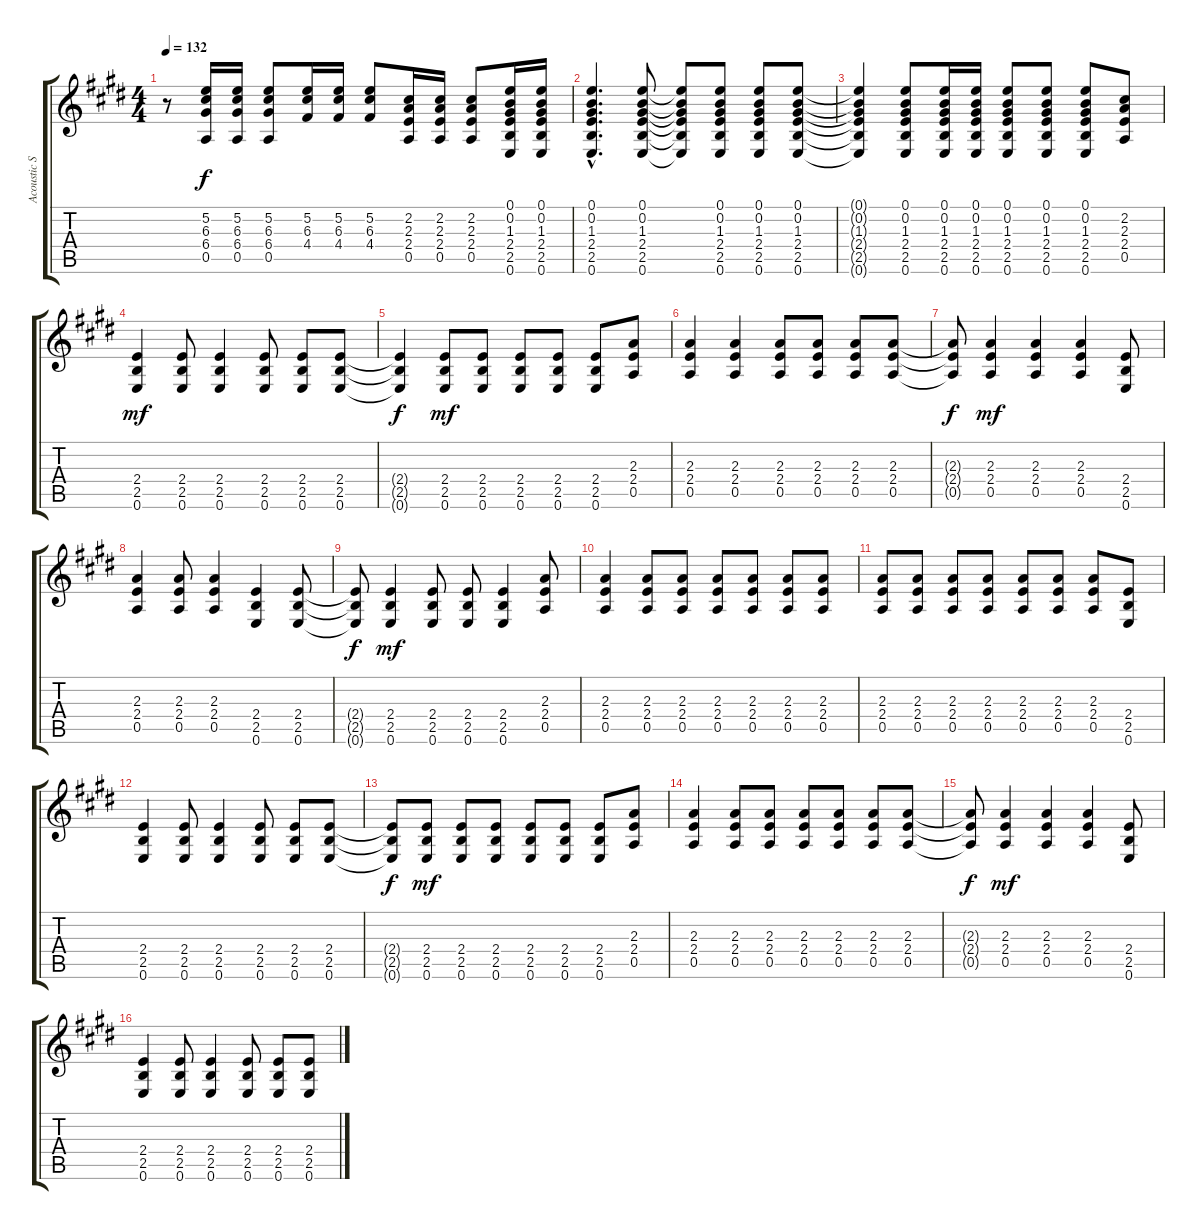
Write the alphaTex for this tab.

\track ("Acoustic Strumming [Guitar V]" "Acoustic S") {instrument acousticguitarsteel}
\staff {score tabs}
\tuning (E4 B3 G3 D3 A2 E2) {hide}
\ts (4 4)
\tempo 132
\clef g2
\ks e
r.8{dy f} (5.2 6.3 6.4 0.5).16 (5.2 6.3 6.4 0.5).16 (5.2 6.3 6.4 0.5).8 (5.2 6.3 4.4).16 (5.2 6.3 4.4).16 (5.2 6.3 4.4).8 (2.2 2.3 2.4 0.5).16 (2.2 2.3 2.4 0.5).16 (2.2 2.3 2.4 0.5).8 (0.1 0.2 1.3 2.4 2.5 0.6).16 (0.1 0.2 1.3 2.4 2.5 0.6).16 |
(0.1{hac} 0.2{hac} 1.3{hac} 2.4{hac} 2.5{hac} 0.6{hac}).4{d} (0.1 0.2 1.3 2.4 2.5 0.6).8 (0.1{t} 0.2{t} 1.3{t} 2.4{t} 2.5{t} 0.6{t}).8 (0.1 0.2 1.3 2.4 2.5 0.6).8 (0.1 0.2 1.3 2.4 2.5 0.6).8 (0.1 0.2 1.3 2.4 2.5 0.6).8 |
(0.1{t} 0.2{t} 1.3{t} 2.4{t} 2.5{t} 0.6{t}).4 (0.1 0.2 1.3 2.4 2.5 0.6).8 (0.1 0.2 1.3 2.4 2.5 0.6).16 (0.1 0.2 1.3 2.4 2.5 0.6).16 (0.1 0.2 1.3 2.4 2.5 0.6).8 (0.1 0.2 1.3 2.4 2.5 0.6).8 (0.1 0.2 1.3 2.4 2.5 0.6).8 (2.2 2.3 2.4 0.5).8 |
(2.4 2.5 0.6).4{dy mf} (2.4 2.5 0.6).8 (2.4 2.5 0.6).4 (2.4 2.5 0.6).8 (2.4 2.5 0.6).8 (2.4 2.5 0.6).8 |
(2.4{t} 2.5{t} 0.6{t}).4{dy f} (2.4 2.5 0.6).8{dy mf} (2.4 2.5 0.6).8 (2.4 2.5 0.6).8 (2.4 2.5 0.6).8 (2.4 2.5 0.6).8 (2.3 2.4 0.5).8 |
(2.3 2.4 0.5).4 (2.3 2.4 0.5).4 (2.3 2.4 0.5).8 (2.3 2.4 0.5).8 (2.3 2.4 0.5).8 (2.3 2.4 0.5).8 |
(2.3{t} 2.4{t} 0.5{t}).8{dy f} (2.3 2.4 0.5).4{dy mf} (2.3 2.4 0.5).4 (2.3 2.4 0.5).4 (2.4 2.5 0.6).8 |
(2.3 2.4 0.5).4 (2.3 2.4 0.5).8 (2.3 2.4 0.5).4 (2.4 2.5 0.6).4 (2.4 2.5 0.6).8 |
(2.4{t} 2.5{t} 0.6{t}).8{dy f} (2.4 2.5 0.6).4{dy mf} (2.4 2.5 0.6).8 (2.4 2.5 0.6).8 (2.4 2.5 0.6).4 (2.3 2.4 0.5).8 |
(2.3 2.4 0.5).4 (2.3 2.4 0.5).8 (2.3 2.4 0.5).8 (2.3 2.4 0.5).8 (2.3 2.4 0.5).8 (2.3 2.4 0.5).8 (2.3 2.4 0.5).8 |
(2.3 2.4 0.5).8 (2.3 2.4 0.5).8 (2.3 2.4 0.5).8 (2.3 2.4 0.5).8 (2.3 2.4 0.5).8 (2.3 2.4 0.5).8 (2.3 2.4 0.5).8 (2.4 2.5 0.6).8 |
(2.4 2.5 0.6).4 (2.4 2.5 0.6).8 (2.4 2.5 0.6).4 (2.4 2.5 0.6).8 (2.4 2.5 0.6).8 (2.4 2.5 0.6).8 |
(2.4{t} 2.5{t} 0.6{t}).8{dy f} (2.4 2.5 0.6).8{dy mf} (2.4 2.5 0.6).8 (2.4 2.5 0.6).8 (2.4 2.5 0.6).8 (2.4 2.5 0.6).8 (2.4 2.5 0.6).8 (2.3 2.4 0.5).8 |
(2.3 2.4 0.5).4 (2.3 2.4 0.5).8 (2.3 2.4 0.5).8 (2.3 2.4 0.5).8 (2.3 2.4 0.5).8 (2.3 2.4 0.5).8 (2.3 2.4 0.5).8 |
(2.3{t} 2.4{t} 0.5{t}).8{dy f} (2.3 2.4 0.5).4{dy mf} (2.3 2.4 0.5).4 (2.3 2.4 0.5).4 (2.4 2.5 0.6).8 |
(2.4 2.5 0.6).4 (2.4 2.5 0.6).8 (2.4 2.5 0.6).4 (2.4 2.5 0.6).8 (2.4 2.5 0.6).8 (2.4 2.5 0.6).8
